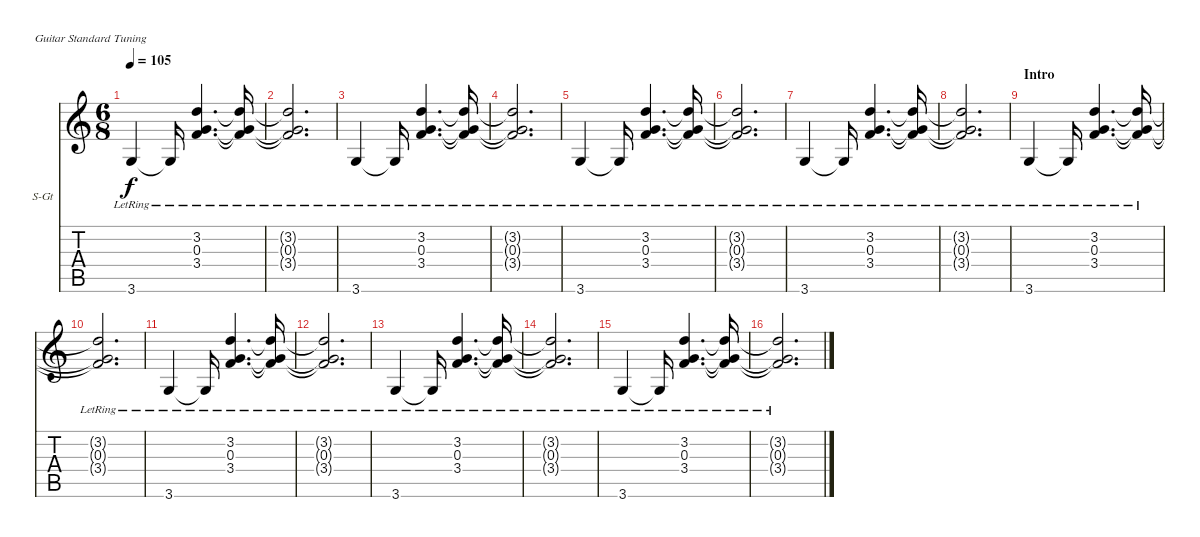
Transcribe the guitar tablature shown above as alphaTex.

\defaultSystemsLayout 4
\bracketExtendMode nobrackets
\firstSystemTrackNameOrientation horizontal
\otherSystemsTrackNameOrientation horizontal
\track ("Steel Guitar" "S-Gt") {instrument acousticguitarsteel}
\staff {score tabs}
\tuning (E4 B3 G3 D3 A2 E2)
\ts (6 8)
\tempo 105
\clef g2
\scale
0.485477
\ks c
3.6{lr}.4{dy f instrument acousticguitarsteel} 3.6{lr t}.16 (3.2{lr} 0.3{lr} 3.4{lr}).4{d} (0.3{lr t} 3.2{lr t} 3.4{lr t}).16 |
\scale
0.257261 (0.3{lr t} 3.2{lr t} 3.4{lr t}).2{d} |
\scale
0.257261 3.6{lr}.4 3.6{lr t}.16 (3.2{lr} 0.3{lr} 3.4{lr}).4{d} (0.3{lr t} 3.2{lr t} 3.4{lr t}).16 |
\scale
0.333333 (0.3{lr t} 3.2{lr t} 3.4{lr t}).2{d} |
\scale
0.333333 3.6{lr}.4 3.6{lr t}.16 (3.2{lr} 0.3{lr} 3.4{lr}).4{d} (0.3{lr t} 3.2{lr t} 3.4{lr t}).16 |
\scale
0.333333 (0.3{lr t} 3.2{lr t} 3.4{lr t}).2{d} |
\scale
0.333333 3.6{lr}.4 3.6{lr t}.16 (3.2{lr} 0.3{lr} 3.4{lr}).4{d} (0.3{lr t} 3.2{lr t} 3.4{lr t}).16 |
\scale
0.333333 (0.3{lr t} 3.2{lr t} 3.4{lr t}).2{d} |
\section ("" "Intro")
\scale
0.333333 3.6{lr}.4 3.6{lr t}.16 (3.2{lr} 0.3{lr} 3.4{lr}).4{d} (0.3{lr t} 3.2{lr t} 3.4{lr t}).16 |
\scale
0.333333 (0.3{lr t} 3.2{lr t} 3.4{lr t}).2{d} |
\scale
0.333333 3.6{lr}.4 3.6{lr t}.16 (3.2{lr} 0.3{lr} 3.4{lr}).4{d} (0.3{lr t} 3.2{lr t} 3.4{lr t}).16 |
\scale
0.333333 (0.3{lr t} 3.2{lr t} 3.4{lr t}).2{d} |
\scale
0.333333 3.6{lr}.4 3.6{lr t}.16 (3.2{lr} 0.3{lr} 3.4{lr}).4{d} (0.3{lr t} 3.2{lr t} 3.4{lr t}).16 |
\scale
0.333333 (0.3{lr t} 3.2{lr t} 3.4{lr t}).2{d} |
\scale
0.333333 3.6{lr}.4 3.6{lr t}.16 (3.2{lr} 0.3{lr} 3.4{lr}).4{d} (0.3{lr t} 3.2{lr t} 3.4{lr t}).16 |
\scale
0.333333 (0.3{lr t} 3.2{lr t} 3.4{lr t}).2{d}
